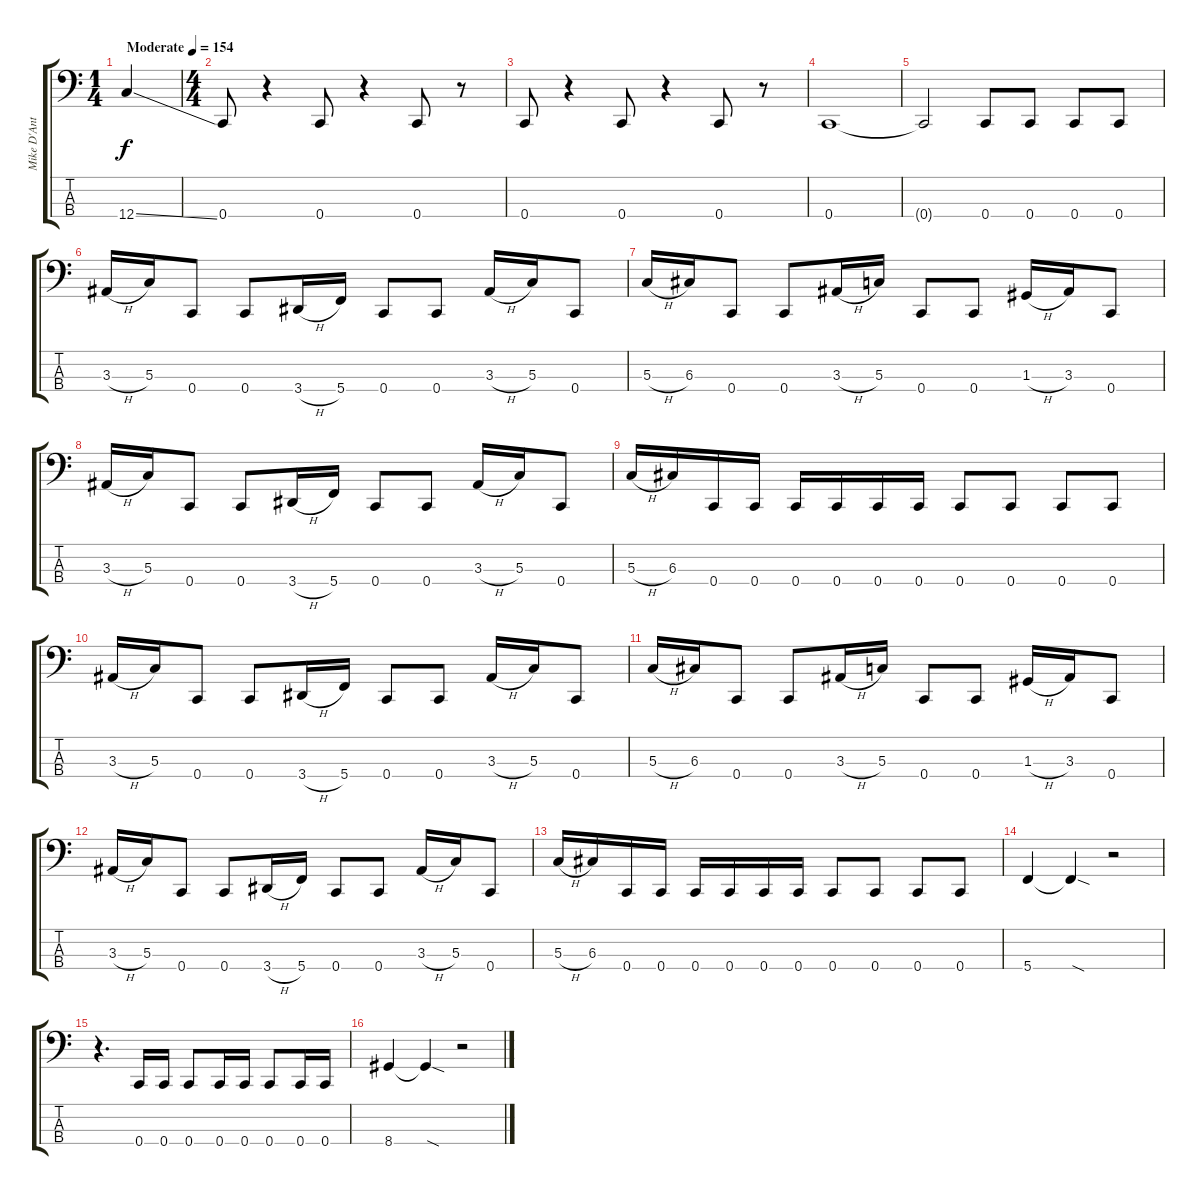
\track ("Mike D'Antonio" "Mike D'Ant") {instrument electricbasspick}
\staff {score tabs}
\tuning (F2 C2 G1 C1) {hide}
\ts (1 4)
\tempo (154 "Moderate")
\clef f4
\ks c
12.4{ss}.4{dy f instrument electricbasspick} |
\ts (4 4)
0.4.8 r.4 0.4.8 r.4 0.4.8 r.8 |
0.4.8 r.4 0.4.8 r.4 0.4.8 r.8 |
0.4.1 |
0.4{t}.2 0.4.8 0.4.8 0.4.8 0.4.8 |
3.3{h}.16 5.3.16 0.4.8 0.4.8 3.4{h}.16 5.4.16 0.4.8 0.4.8 3.3{h}.16 5.3.16 0.4.8 |
5.3{h}.16 6.3.16 0.4.8 0.4.8 3.3{h}.16 5.3.16 0.4.8 0.4.8 1.3{h}.16 3.3.16 0.4.8 |
3.3{h}.16 5.3.16 0.4.8 0.4.8 3.4{h}.16 5.4.16 0.4.8 0.4.8 3.3{h}.16 5.3.16 0.4.8 |
5.3{h}.16 6.3.16 0.4.16 0.4.16 0.4.16 0.4.16 0.4.16 0.4.16 0.4.8 0.4.8 0.4.8 0.4.8 |
3.3{h}.16 5.3.16 0.4.8 0.4.8 3.4{h}.16 5.4.16 0.4.8 0.4.8 3.3{h}.16 5.3.16 0.4.8 |
5.3{h}.16 6.3.16 0.4.8 0.4.8 3.3{h}.16 5.3.16 0.4.8 0.4.8 1.3{h}.16 3.3.16 0.4.8 |
3.3{h}.16 5.3.16 0.4.8 0.4.8 3.4{h}.16 5.4.16 0.4.8 0.4.8 3.3{h}.16 5.3.16 0.4.8 |
5.3{h}.16 6.3.16 0.4.16 0.4.16 0.4.16 0.4.16 0.4.16 0.4.16 0.4.8 0.4.8 0.4.8 0.4.8 |
5.4.4 5.4{sod t}.4 r.2 |
r.4{d} 0.4.16 0.4.16 0.4.8 0.4.16 0.4.16 0.4.8 0.4.16 0.4.16 |
8.4.4 8.4{sod t}.4 r.2
